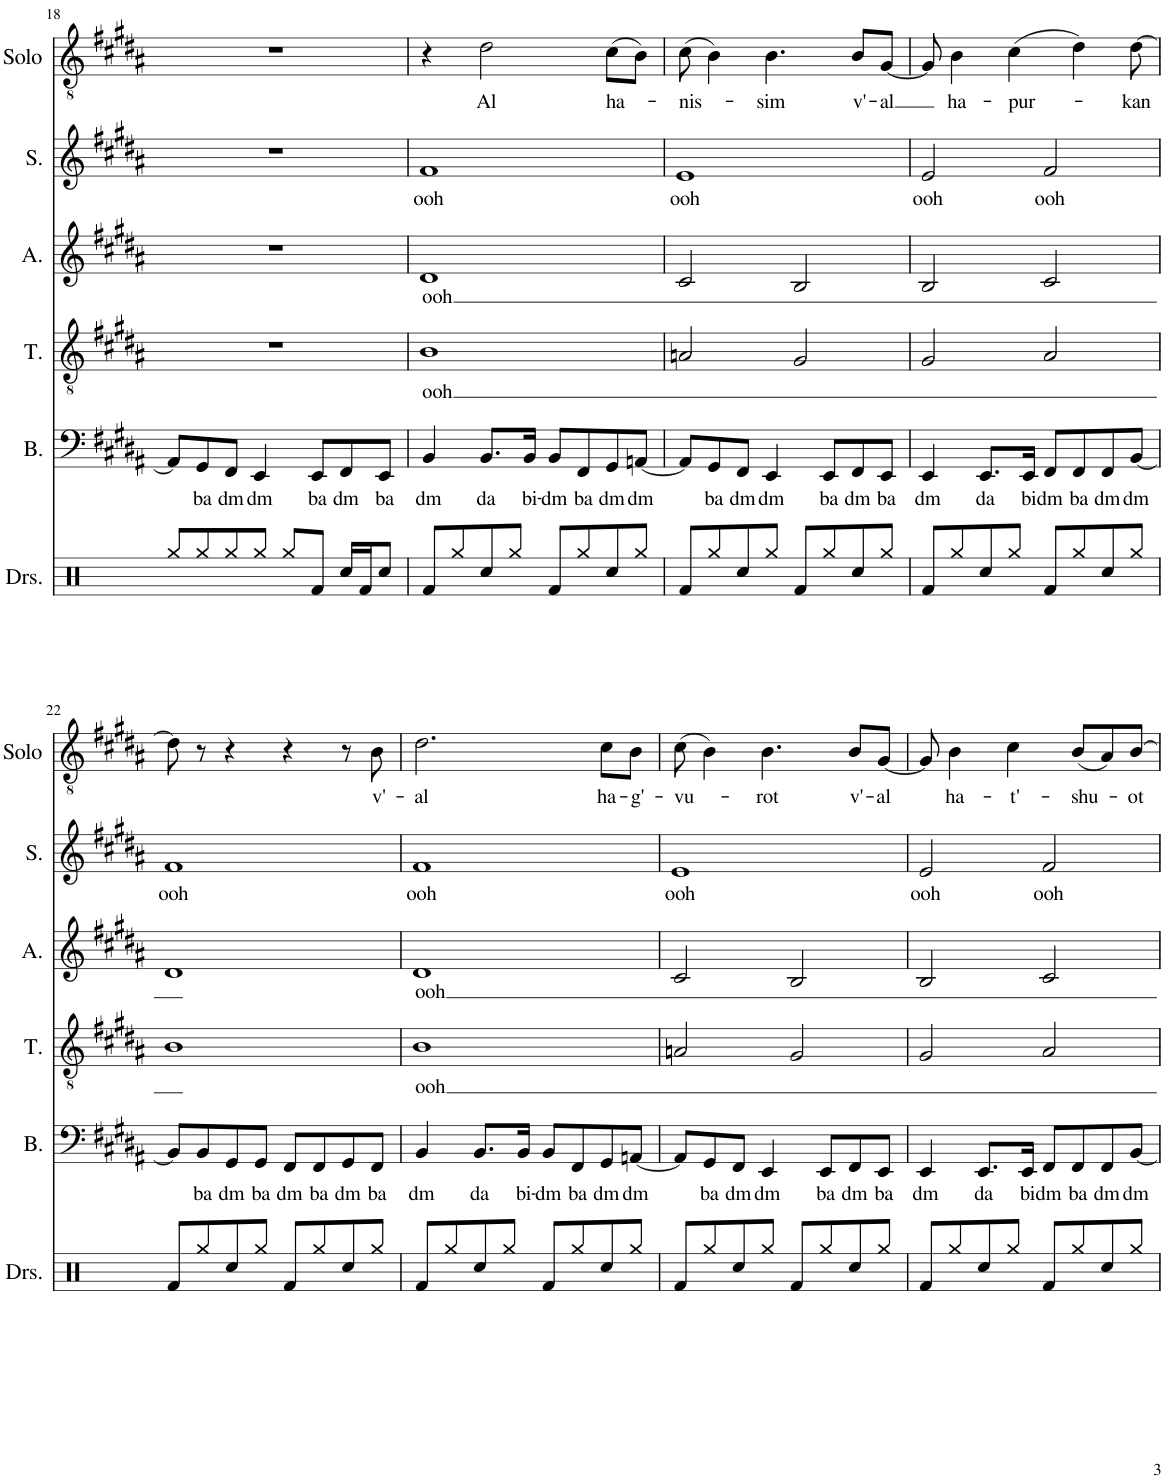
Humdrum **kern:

**kern	**text	**kern	**text	**kern	**text	**kern	**text	**kern	**text
*part5	*part5	*part4	*part4	*part3	*part3	*part2	*part2	*part1	*part1
*staff5	*staff5	*staff4	*staff4	*staff3	*staff3	*staff2	*staff2	*staff1	*staff1
*I"Bass	*	*I"Tenor	*	*I"Alto	*	*I"Soprano	*	*I"Solo	*
*I'B.	*	*I'T.	*	*I'A.	*	*I'S.	*	*I'Solo	*
!!LO:PB:g=z
*clefF4	*	*clefGv2	*	*clefG2	*	*clefG2	*	*clefGv2	*
*k[f#c#g#d#a#]	*	*k[f#c#g#d#a#]	*	*k[f#c#g#d#a#]	*	*k[f#c#g#d#a#]	*	*k[f#c#g#d#a#]	*
*M4/4	*	*M4/4	*	*M4/4	*	*M4/4	*	*M4/4	*
=18	=18	=18	=18	=18	=18	=18	=18	=18	=18
8AA/L]	.	1r	.	1r	.	1r	.	1r	.
!	!LO:LY:b	!	!	!	!	!	!	!	!
8GG#/	ba	.	.	.	.	.	.	.	.
!	!LO:LY:b	!	!	!	!	!	!	!	!
8FF#/J	dm	.	.	.	.	.	.	.	.
!	!LO:LY:b	!	!	!	!	!	!	!	!
4EE/	dm	.	.	.	.	.	.	.	.
!	!LO:LY:b	!	!	!	!	!	!	!	!
8EE/L	ba	.	.	.	.	.	.	.	.
!	!LO:LY:b	!	!	!	!	!	!	!	!
8FF#/	dm	.	.	.	.	.	.	.	.
!	!LO:LY:b	!	!	!	!	!	!	!	!
8EE/J	ba	.	.	.	.	.	.	.	.
=19	=19	=19	=19	=19	=19	=19	=19	=19	=19
!	!LO:LY:b	!	!LO:LY:b	!	!LO:LY:b	!	!LO:LY:b	!	!
4BB/	dm	1B	ooh	1d#	ooh	1f#	ooh	4r	.
!	!LO:LY:b	!	!	!	!	!	!	!	!LO:LY:b
8.BB/L	da	.	.	.	.	.	.	2d#\	Al
!	!LO:LY:b	!	!	!	!	!	!	!	!
16BB/Jk	bi-	.	.	.	.	.	.	.	.
!	!LO:LY:b	!	!	!	!	!	!	!	!
8BB/L	-dm	.	.	.	.	.	.	.	.
!	!LO:LY:b	!	!	!	!	!	!	!	!
8FF#/	ba	.	.	.	.	.	.	.	.
!	!LO:LY:b	!	!	!	!	!	!	!	!LO:LY:b
8GG#/	dm	.	.	.	.	.	.	(8c#\L	ha-
!	!LO:LY:b	!	!	!	!	!	!	!	!
[8AAn/J	dm	.	.	.	.	.	.	8B\J)	.
=20	=20	=20	=20	=20	=20	=20	=20	=20	=20
!	!	!	!	!	!	!	!LO:LY:b	!	!LO:LY:b
8AA/L]	.	2An/	.	2c#/	.	1e	ooh	(8c#\	-nis-
!	!LO:LY:b	!	!	!	!	!	!	!	!
8GG#/	ba	.	.	.	.	.	.	4B\)	.
!	!LO:LY:b	!	!	!	!	!	!	!	!
8FF#/J	dm	.	.	.	.	.	.	.	.
!	!LO:LY:b	!	!	!	!	!	!	!	!LO:LY:b
4EE/	dm	.	.	.	.	.	.	4.B\	-sim
.	.	2G#/	.	2B/	.	.	.	.	.
!	!LO:LY:b	!	!	!	!	!	!	!	!
8EE/L	ba	.	.	.	.	.	.	.	.
!	!LO:LY:b	!	!	!	!	!	!	!	!LO:LY:b
8FF#/	dm	.	.	.	.	.	.	8B/L	v'-
!	!LO:LY:b	!	!	!	!	!	!	!	!LO:LY:b
8EE/J	ba	.	.	.	.	.	.	[8G#/J	-al
=21	=21	=21	=21	=21	=21	=21	=21	=21	=21
!	!LO:LY:b	!	!	!	!	!	!LO:LY:b	!	!
4EE/	dm	2G#/	.	2B/	.	2e/	ooh	8G#/]	.
!	!	!	!	!	!	!	!	!	!LO:LY:b
.	.	.	.	.	.	.	.	4B\	ha-
!	!LO:LY:b	!	!	!	!	!	!	!	!
8.EE/L	da	.	.	.	.	.	.	.	.
!	!	!	!	!	!	!	!	!	!LO:LY:b
.	.	.	.	.	.	.	.	(4c#\	-pur-
!	!LO:LY:b	!	!	!	!	!	!	!	!
16EE/Jk	bi	.	.	.	.	.	.	.	.
!	!LO:LY:b	!	!	!	!	!	!LO:LY:b	!	!
8FF#/L	dm	2A#/	.	2c#/	.	2f#/	ooh	.	.
!	!LO:LY:b	!	!	!	!	!	!	!	!
8FF#/	ba	.	.	.	.	.	.	4d#\)	.
!	!LO:LY:b	!	!	!	!	!	!	!	!
8FF#/	dm	.	.	.	.	.	.	.	.
!	!LO:LY:b	!	!	!	!	!	!	!	!LO:LY:b
[8BB/J	dm	.	.	.	.	.	.	[8d#\	-kan
!!LO:LB:g=z
=22	=22	=22	=22	=22	=22	=22	=22	=22	=22
!	!	!	!	!	!	!	!LO:LY:b	!	!
8BB/L]	.	1B	.	1d#	.	1f#	ooh	8d#\]	.
!	!LO:LY:b	!	!	!	!	!	!	!	!
8BB/	ba	.	.	.	.	.	.	8r	.
!	!LO:LY:b	!	!	!	!	!	!	!	!
8GG#/	dm	.	.	.	.	.	.	4r	.
!	!LO:LY:b	!	!	!	!	!	!	!	!
8GG#/J	ba	.	.	.	.	.	.	.	.
!	!LO:LY:b	!	!	!	!	!	!	!	!
8FF#/L	dm	.	.	.	.	.	.	4r	.
!	!LO:LY:b	!	!	!	!	!	!	!	!
8FF#/	ba	.	.	.	.	.	.	.	.
!	!LO:LY:b	!	!	!	!	!	!	!	!
8GG#/	dm	.	.	.	.	.	.	8r	.
!	!LO:LY:b	!	!	!	!	!	!	!	!LO:LY:b
8FF#/J	ba	.	.	.	.	.	.	8B\	v'-
=23	=23	=23	=23	=23	=23	=23	=23	=23	=23
!	!LO:LY:b	!	!LO:LY:b	!	!LO:LY:b	!	!LO:LY:b	!	!LO:LY:b
4BB/	dm	1B	ooh	1d#	ooh	1f#	ooh	2.d#\	-al
!	!LO:LY:b	!	!	!	!	!	!	!	!
8.BB/L	da	.	.	.	.	.	.	.	.
!	!LO:LY:b	!	!	!	!	!	!	!	!
16BB/Jk	bi-	.	.	.	.	.	.	.	.
!	!LO:LY:b	!	!	!	!	!	!	!	!
8BB/L	-dm	.	.	.	.	.	.	.	.
!	!LO:LY:b	!	!	!	!	!	!	!	!
8FF#/	ba	.	.	.	.	.	.	.	.
!	!LO:LY:b	!	!	!	!	!	!	!	!LO:LY:b
8GG#/	dm	.	.	.	.	.	.	8c#\L	ha-
!	!LO:LY:b	!	!	!	!	!	!	!	!LO:LY:b
[8AAn/J	dm	.	.	.	.	.	.	8B\J	-g'-
=24	=24	=24	=24	=24	=24	=24	=24	=24	=24
!	!	!	!	!	!	!	!LO:LY:b	!	!LO:LY:b
8AA/L]	.	2An/	.	2c#/	.	1e	ooh	(8c#\	-vu-
!	!LO:LY:b	!	!	!	!	!	!	!	!
8GG#/	ba	.	.	.	.	.	.	4B\)	.
!	!LO:LY:b	!	!	!	!	!	!	!	!
8FF#/J	dm	.	.	.	.	.	.	.	.
!	!LO:LY:b	!	!	!	!	!	!	!	!LO:LY:b
4EE/	dm	.	.	.	.	.	.	4.B\	-rot
.	.	2G#/	.	2B/	.	.	.	.	.
!	!LO:LY:b	!	!	!	!	!	!	!	!
8EE/L	ba	.	.	.	.	.	.	.	.
!	!LO:LY:b	!	!	!	!	!	!	!	!LO:LY:b
8FF#/	dm	.	.	.	.	.	.	8B/L	v'-
!	!LO:LY:b	!	!	!	!	!	!	!	!LO:LY:b
8EE/J	ba	.	.	.	.	.	.	[8G#/J	-al
=25	=25	=25	=25	=25	=25	=25	=25	=25	=25
!	!LO:LY:b	!	!	!	!	!	!LO:LY:b	!	!
4EE/	dm	2G#/	.	2B/	.	2e/	ooh	8G#/]	.
!	!	!	!	!	!	!	!	!	!LO:LY:b
.	.	.	.	.	.	.	.	4B\	ha-
!	!LO:LY:b	!	!	!	!	!	!	!	!
8.EE/L	da	.	.	.	.	.	.	.	.
!	!	!	!	!	!	!	!	!	!LO:LY:b
.	.	.	.	.	.	.	.	4c#\	-t'-
!	!LO:LY:b	!	!	!	!	!	!	!	!
16EE/Jk	bi	.	.	.	.	.	.	.	.
!	!LO:LY:b	!	!	!	!	!	!LO:LY:b	!	!
8FF#/L	dm	2A#/	.	2c#/	.	2f#/	ooh	.	.
!	!LO:LY:b	!	!	!	!	!	!	!	!LO:LY:b
8FF#/	ba	.	.	.	.	.	.	(8B/L	-shu-
!	!LO:LY:b	!	!	!	!	!	!	!	!
8FF#/	dm	.	.	.	.	.	.	8A#/)	.
!	!LO:LY:b	!	!	!	!	!	!	!	!LO:LY:b
[8BB/J	dm	.	.	.	.	.	.	[8B/J	-ot
=	=	=	=	=	=	=	=	=	=
*-	*-	*-	*-	*-	*-	*-	*-	*-	*-
